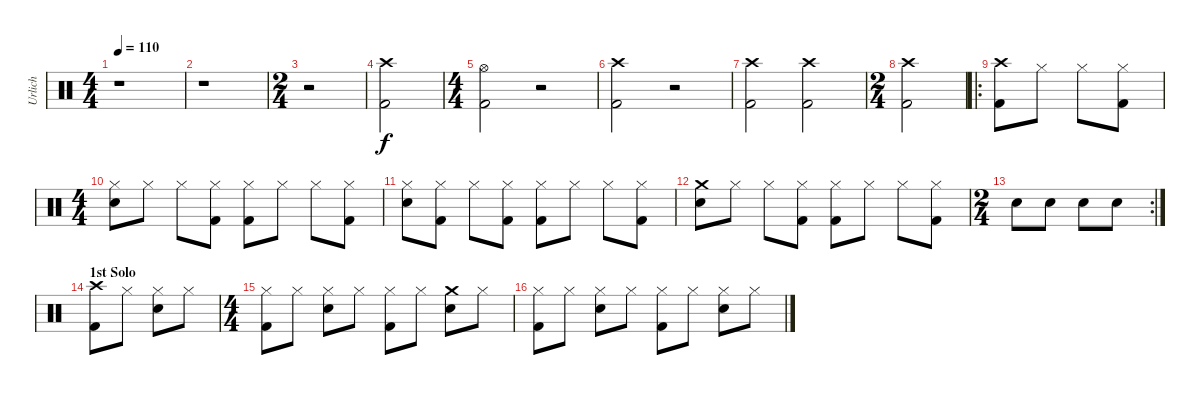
\track ("Urlich" "Urlich") {instrument percussion}
\staff {score}
\articulation defaults
\ts (4 4)
\tempo 110
\clef neutral
\ks c
r.1{dy f} |
r.1 |
\ts (2 4)
r.2 |
("Crash high (hit)" "Kick (hit) 2").2 |
\ts (4 4)
("Hi-Hat (open)" "Kick (hit) 2").2 r.2 |
("Crash high (hit)" "Kick (hit) 2").2 r.2 |
("Crash high (hit)" "Kick (hit) 2").2 ("Crash high (hit)" "Kick (hit) 2").2 |
\ts (2 4)
("Crash high (hit)" "Kick (hit) 2").2 |
\ro
("Crash high (hit)" "Kick (hit) 2").8 "Hi-Hat (closed)".8 "Hi-Hat (closed)".8 ("Hi-Hat (closed)" "Kick (hit) 2").8 |
\ts (4 4)
("Hi-Hat (closed)" "Snare (hit) 2").8 "Hi-Hat (closed)".8 "Hi-Hat (closed)".8 ("Hi-Hat (closed)" "Kick (hit) 2").8 ("Hi-Hat (closed)" "Kick (hit) 2").8 "Hi-Hat (closed)".8 "Hi-Hat (closed)".8 ("Hi-Hat (closed)" "Kick (hit) 2").8 |
("Hi-Hat (closed)" "Snare (hit) 2").8 ("Hi-Hat (closed)" "Kick (hit) 2").8 "Hi-Hat (closed)".8 ("Hi-Hat (closed)" "Kick (hit) 2").8 ("Hi-Hat (closed)" "Kick (hit) 2").8 "Hi-Hat (closed)".8 "Hi-Hat (closed)".8 ("Hi-Hat (closed)" "Kick (hit) 2").8 |
("Crash medium (hit)" "Snare (hit) 2").8 "Hi-Hat (closed)".8 "Hi-Hat (closed)".8 ("Hi-Hat (closed)" "Kick (hit) 2").8 ("Hi-Hat (closed)" "Kick (hit) 2").8 "Hi-Hat (closed)".8 "Hi-Hat (closed)".8 ("Hi-Hat (closed)" "Kick (hit) 2").8 |
\rc 2
\ts (2 4)
"Snare (hit) 2".8 "Snare (hit) 2".8 "Snare (hit) 2".8 "Snare (hit) 2".8 |
\section ("" "1st Solo")
("Crash high (hit)" "Kick (hit) 2").8 "Hi-Hat (closed)".8 ("Hi-Hat (closed)" "Snare (hit) 2").8 "Hi-Hat (closed)".8 |
\ts (4 4)
("Hi-Hat (closed)" "Kick (hit) 2").8 "Hi-Hat (closed)".8 ("Hi-Hat (closed)" "Snare (hit) 2").8 "Hi-Hat (closed)".8 ("Hi-Hat (closed)" "Kick (hit) 2").8 "Hi-Hat (closed)".8 ("Crash medium (hit)" "Snare (hit) 2").8 "Hi-Hat (closed)".8 |
("Hi-Hat (closed)" "Kick (hit) 2").8 "Hi-Hat (closed)".8 ("Hi-Hat (closed)" "Snare (hit) 2").8 "Hi-Hat (closed)".8 ("Hi-Hat (closed)" "Kick (hit) 2").8 "Hi-Hat (closed)".8 ("Hi-Hat (closed)" "Snare (hit) 2").8 "Hi-Hat (closed)".8
